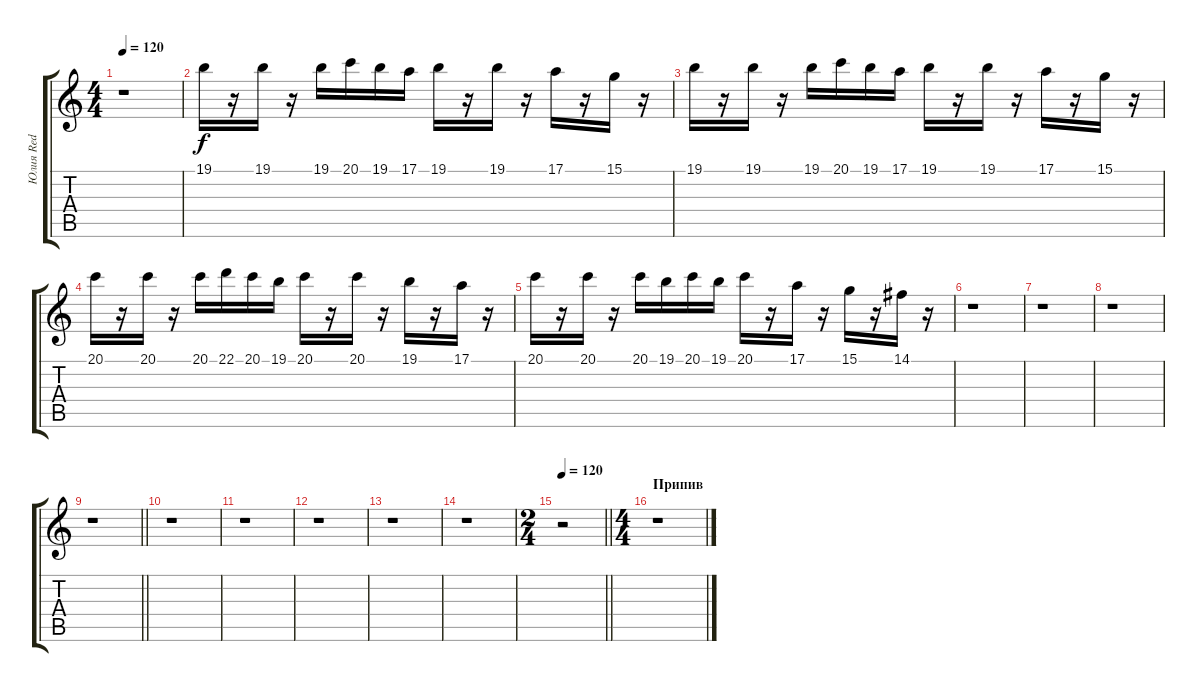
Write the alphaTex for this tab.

\track ("Юлия Red" "Юлия Red") {instrument electricgrandpiano}
\staff {score tabs}
\tuning (E4 B3 G3 D3 A2 E2) {hide}
\ts (4 4)
\tempo 120
\clef g2
\ks c
r.1{dy f} |
19.1.16 r.16 19.1.16 r.16 19.1.16 20.1.16 19.1.16 17.1.16 19.1.16 r.16 19.1.16 r.16 17.1.16 r.16 15.1.16 r.16 |
19.1.16 r.16 19.1.16 r.16 19.1.16 20.1.16 19.1.16 17.1.16 19.1.16 r.16 19.1.16 r.16 17.1.16 r.16 15.1.16 r.16 |
20.1.16 r.16 20.1.16 r.16 20.1.16 22.1.16 20.1.16 19.1.16 20.1.16 r.16 20.1.16 r.16 19.1.16 r.16 17.1.16 r.16 |
20.1.16 r.16 20.1.16 r.16 20.1.16 19.1.16 20.1.16 19.1.16 20.1.16 r.16 17.1.16 r.16 15.1.16 r.16 14.1.16 r.16 |
r.1 |
r.1 |
r.1 |
\barLineRight lightlight
r.1 |
r.1 |
r.1 |
r.1 |
r.1 |
r.1 |
\ts (2 4)
\tempo 120
\barLineRight lightlight
r.2 |
\ts (4 4)
\section ("" "Припив")
r.1
